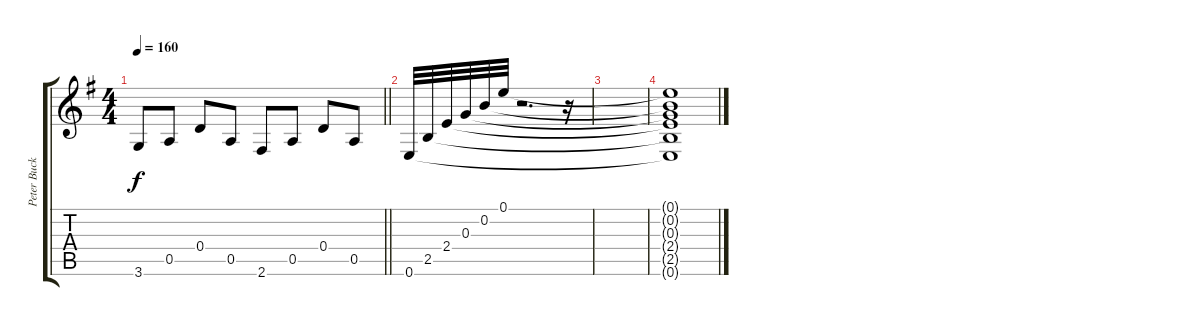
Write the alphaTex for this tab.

\track ("Peter Buck" "Peter Buck") {instrument electricguitarclean}
\staff {score tabs}
\tuning (E4 B3 G3 D3 A2 E2) {hide}
\ts (4 4)
\tempo 160
\clef g2
\barLineRight lightlight
\ks g
3.6.8{dy f} 0.5.8 0.4.8 0.5.8 2.6.8 0.5.8 0.4.8 0.5.8 |
0.6.32 2.5.32 2.4.32 0.3.32 0.2.32 0.1.32 r.2{d} r.16 |
|
(0.1{t} 0.2{t} 0.3{t} 2.4{t} 2.5{t} 0.6{t}).1
